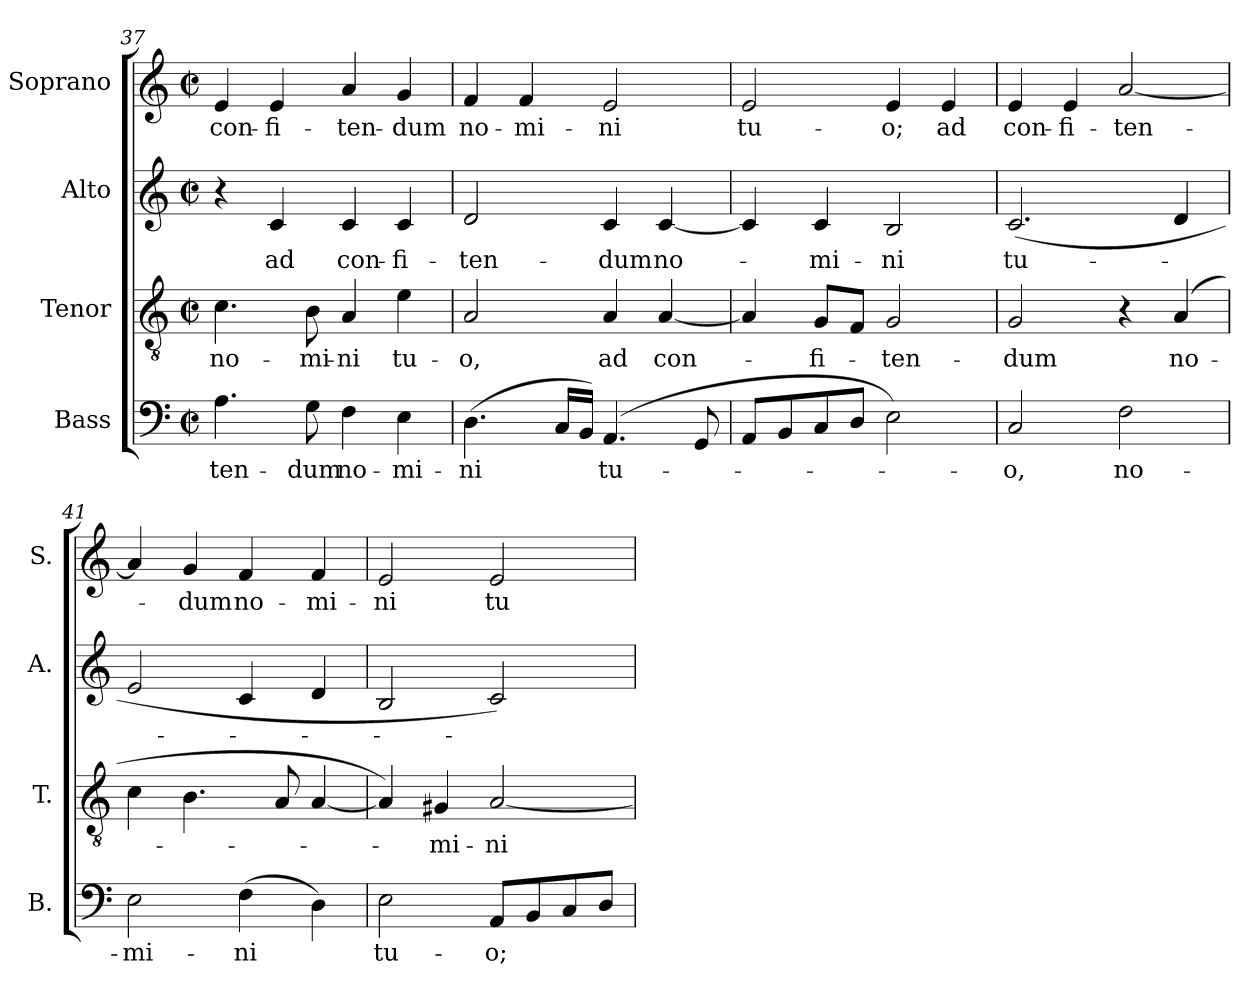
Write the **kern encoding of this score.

**kern	**text	**kern	**text	**kern	**text	**kern	**text
*part4	*part4	*part3	*part3	*part2	*part2	*part1	*part1
*staff4	*staff4	*staff3	*staff3	*staff2	*staff2	*staff1	*staff1
*I"Bass	*	*I"Tenor	*	*I"Alto	*	*I"Soprano	*
*I'B.	*	*I'T.	*	*I'A.	*	*I'S.	*
*clefF4	*	*clefGv2	*	*clefG2	*	*clefG2	*
*	*	*ITrd7c12	*	*	*	*	*
*k[]	*	*k[]	*	*k[]	*	*k[]	*
*C:	*	*C:	*	*C:	*	*C:	*
*M2/2	*	*M2/2	*	*M2/2	*	*M2/2	*
*met(c|)	*	*met(c|)	*	*met(c|)	*	*met(c|)	*
=37	=37	=37	=37	=37	=37	=37	=37
!	!LO:LY:b:color=#000000	!	!	!	!	!	!
!	!	!	!LO:LY:b:color=#000000	!	!	!	!
!	!	!	!	!	!	!	!LO:LY:b:color=#000000
4.Ai\	-ten-	4.Ci\	no-	4r	.	4ei/	con-
!	!	!	!	!	!LO:LY:b:color=#000000	!	!
!	!	!	!	!	!	!	!LO:LY:b:color=#000000
.	.	.	.	4ci/	ad	4ei/	-fi-
!	!LO:LY:b:color=#000000	!	!	!	!	!	!
!	!	!	!LO:LY:b:color=#000000	!	!	!	!
8Gi\	-dum	8BBi\	-mi-	.	.	.	.
!	!LO:LY:b:color=#000000	!	!	!	!	!	!
!	!	!	!LO:LY:b:color=#000000	!	!	!	!
!	!	!	!	!	!LO:LY:b:color=#000000	!	!
!	!	!	!	!	!	!	!LO:LY:b:color=#000000
4Fi\	no-	4AAi/	-ni	4ci/	con-	4ai/	-ten-
!	!LO:LY:b:color=#000000	!	!	!	!	!	!
!	!	!	!LO:LY:b:color=#000000	!	!	!	!
!	!	!	!	!	!LO:LY:b:color=#000000	!	!
!	!	!	!	!	!	!	!LO:LY:b:color=#000000
4Ei\	-mi-	4Ei\	tu-	4ci/	-fi-	4gi/	-dum
=38	=38	=38	=38	=38	=38	=38	=38
!	!LO:LY:b:color=#000000	!	!	!	!	!	!
!	!	!	!LO:LY:b:color=#000000	!	!	!	!
!	!	!	!	!	!LO:LY:b:color=#000000	!	!
!	!	!	!	!	!	!	!LO:LY:b:color=#000000
(4.Di\	-ni	2AAi/	-o,	2di/	-ten-	4fi/	no-
!	!	!	!	!	!	!	!LO:LY:b:color=#000000
.	.	.	.	.	.	4fi/	-mi-
16Ci/LL	.	.	.	.	.	.	.
16BBi/JJ)	.	.	.	.	.	.	.
!	!LO:LY:b:color=#000000	!	!	!	!	!	!
!	!	!	!LO:LY:b:color=#000000	!	!	!	!
!	!	!	!	!	!LO:LY:b:color=#000000	!	!
!	!	!	!	!	!	!	!LO:LY:b:color=#000000
(4.AAi/	tu-	4AAi/	ad	4ci/	-dum	2ei/	-ni
!	!	!	!LO:LY:b:color=#000000	!	!	!	!
!	!	!	!	!	!LO:LY:b:color=#000000	!	!
.	.	[<4AAi/	con-	[<4ci/	no-	.	.
8GGi/	.	.	.	.	.	.	.
=39	=39	=39	=39	=39	=39	=39	=39
!	!	!	!	!	!	!	!LO:LY:b:color=#000000
8AAi/L	.	4AAi/]	.	4ci/]	.	2ei/	tu-
8BBi/	.	.	.	.	.	.	.
!	!	!	!LO:LY:b:color=#000000	!	!	!	!
!	!	!	!	!	!LO:LY:b:color=#000000	!	!
8Ci/	.	8GGi/L	-fi-	4ci/	-mi-	.	.
8Di/J	.	8FFi/J	.	.	.	.	.
!	!	!	!LO:LY:b:color=#000000	!	!	!	!
!	!	!	!	!	!LO:LY:b:color=#000000	!	!
!	!	!	!	!	!	!	!LO:LY:b:color=#000000
2Ei\)	.	2GGi/	-ten-	2Bi/	-ni	4ei/	-o;
!	!	!	!	!	!	!	!LO:LY:b:color=#000000
.	.	.	.	.	.	4ei/	ad
!!LO:LB:g=z
=40	=40	=40	=40	=40	=40	=40	=40
!	!LO:LY:b:color=#000000	!	!	!	!	!	!
!	!	!	!LO:LY:b:color=#000000	!	!	!	!
!	!	!	!	!	!LO:LY:b:color=#000000	!	!
!	!	!	!	!	!	!	!LO:LY:b:color=#000000
2Ci/	-o,	2GGi/	-dum	(2.ci/	tu-	4ei/	con-
!	!	!	!	!	!	!	!LO:LY:b:color=#000000
.	.	.	.	.	.	4ei/	-fi-
!	!LO:LY:b:color=#000000	!	!	!	!	!	!
!	!	!	!	!	!	!	!LO:LY:b:color=#000000
2Fi\	no-	4r	.	.	.	[<2ai/	-ten-
!	!	!	!LO:LY:b:color=#000000	!	!	!	!
.	.	(4AAi/	no-	4di/	.	.	.
=41	=41	=41	=41	=41	=41	=41	=41
!	!LO:LY:b:color=#000000	!	!	!	!	!	!
2Ei\	-mi-	4Ci\	.	2ei/	.	4ai/]	.
!	!	!	!	!	!	!	!LO:LY:b:color=#000000
.	.	4.BBi\	.	.	.	4gi/	-dum
!	!LO:LY:b:color=#000000	!	!	!	!	!	!
!	!	!	!	!	!	!	!LO:LY:b:color=#000000
(4Fi\	-ni	.	.	4ci/	.	4fi/	no-
.	.	8AAi/	.	.	.	.	.
!	!	!	!	!	!	!	!LO:LY:b:color=#000000
4Di\)	.	[<4AAi/	.	4di/	.	4fi/	-mi-
=42	=42	=42	=42	=42	=42	=42	=42
!	!LO:LY:b:color=#000000	!	!	!	!	!	!
!	!	!	!	!	!	!	!LO:LY:b:color=#000000
2Ei\	tu-	4AAi/])	.	2Bi/	.	2ei/	-ni
!	!	!	!LO:LY:b:color=#000000	!	!	!	!
.	.	4GG#Xi/	-mi-	.	.	.	.
!	!LO:LY:b:color=#000000	!	!	!	!	!	!
!	!	!	!LO:LY:b:color=#000000	!	!	!	!
!	!	!	!	!	!	!	!LO:LY:b:color=#000000
8AAi/L	-o;	[<2AAi/	-ni	2ci/)	.	2ei/	tu-
8BBi/	.	.	.	.	.	.	.
8Ci/	.	.	.	.	.	.	.
8Di/J	.	.	.	.	.	.	.
=	=	=	=	=	=	=	=
*-	*-	*-	*-	*-	*-	*-	*-
